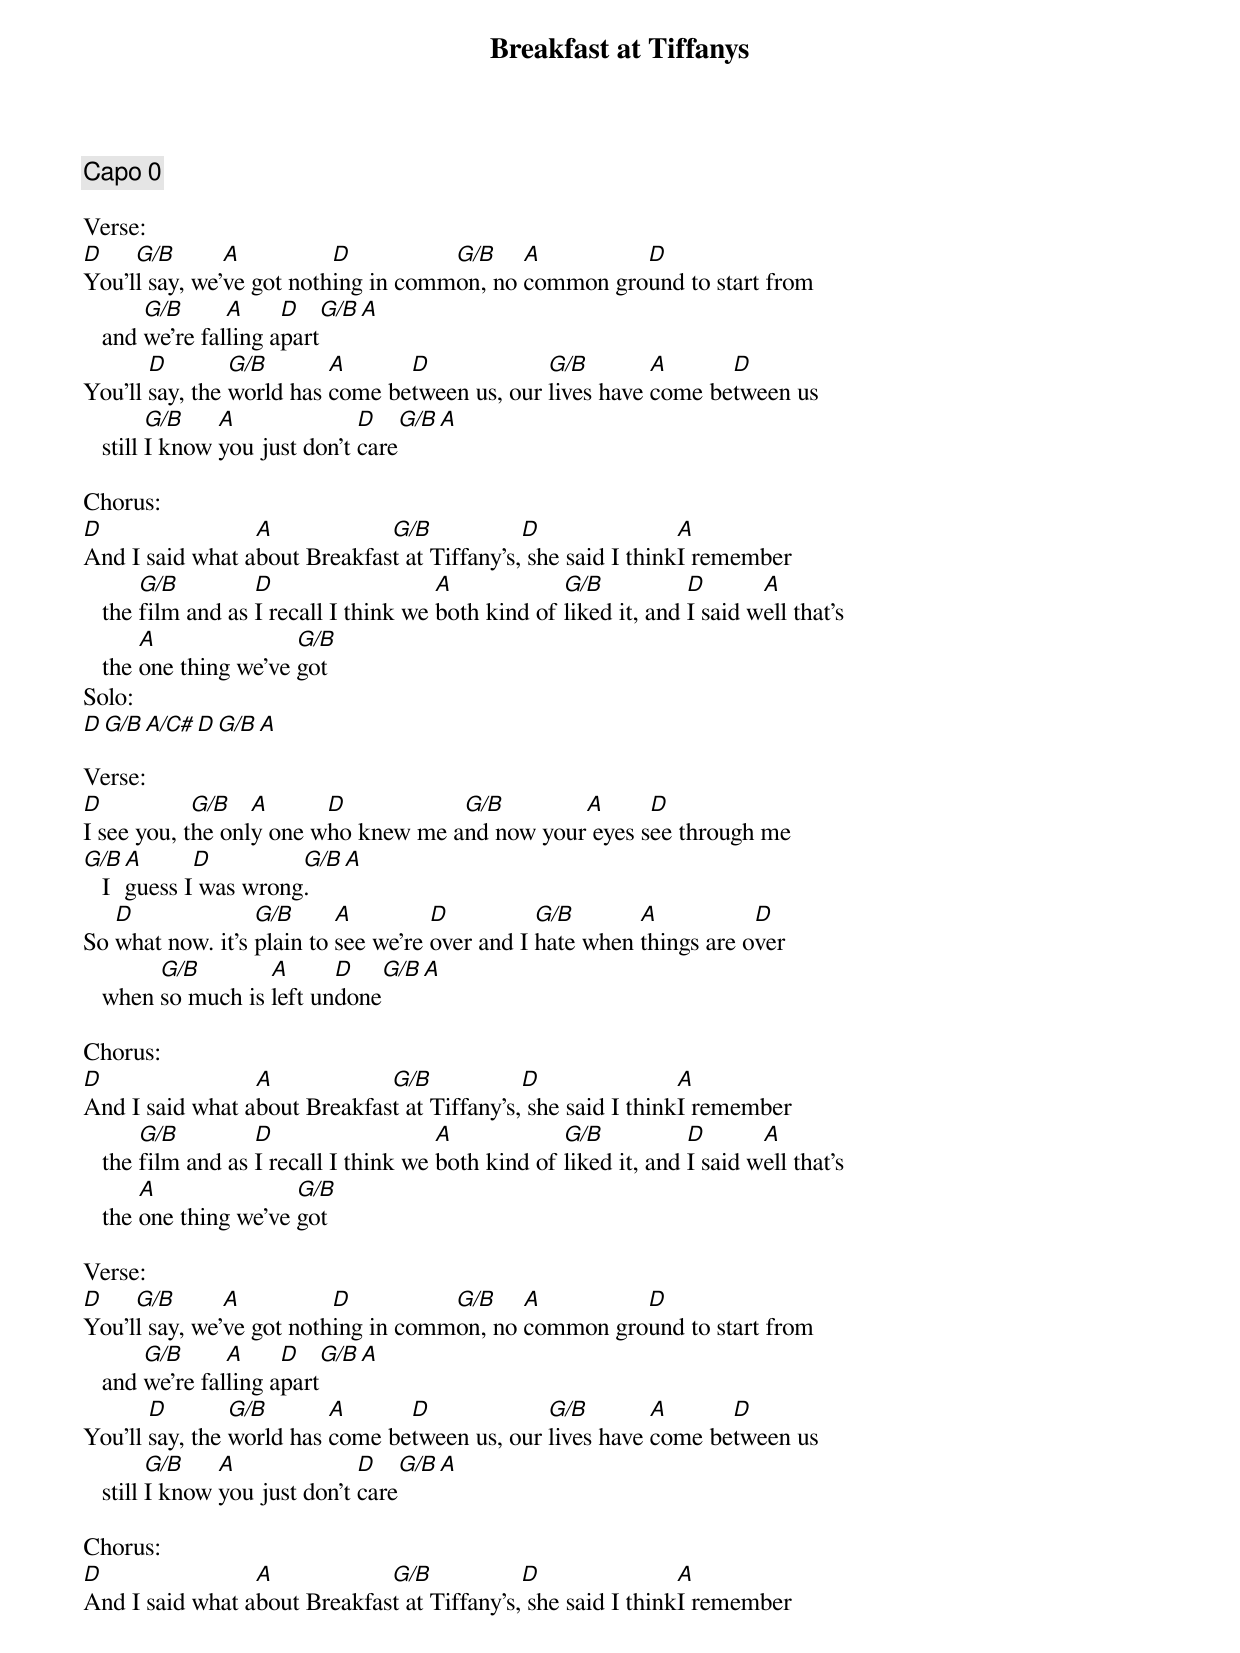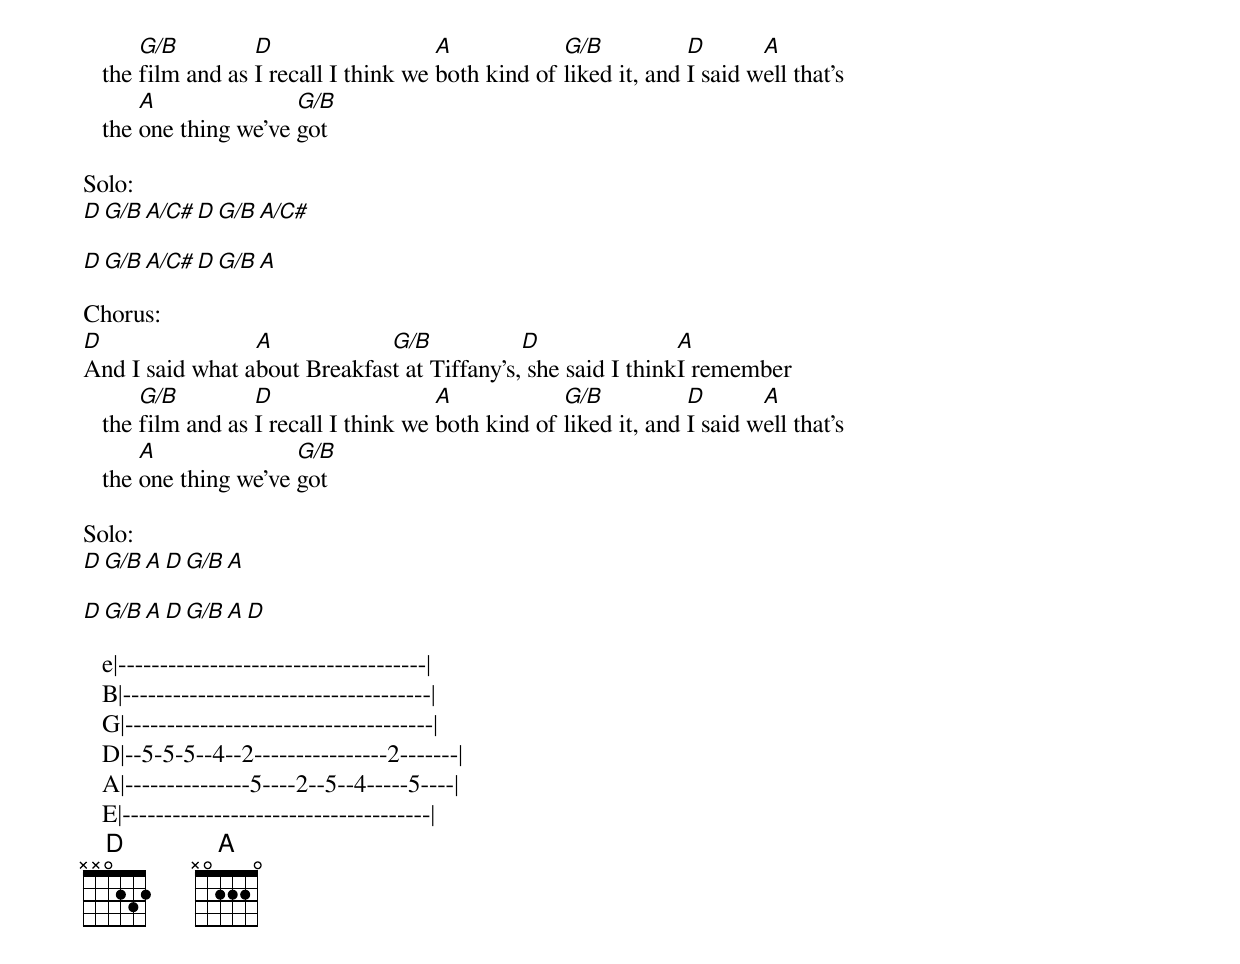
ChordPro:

{title:Breakfast at Tiffanys}
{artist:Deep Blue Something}
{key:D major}
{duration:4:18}
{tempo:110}
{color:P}

{comment: Capo 0}

Verse:
[D]You'l[G/B]l say, we'[A]ve got noth[D]ing in comm[G/B]on, no [A]common gro[D]und to start from
   and [G/B]we're fal[A]ling a[D]part[G/B][A]
You'll [D]say, the [G/B]world has [A]come be[D]tween us, our [G/B]lives have [A]come be[D]tween us
   still [G/B]I know [A]you just don't [D]care[G/B][A]

Chorus:
[D]And I said what a[A]bout Breakfas[G/B]t at Tiffany's,[D] she said I think[A]I remember
   the [G/B]film and as [D]I recall I think we [A]both kind of [G/B]liked it, and [D]I said w[A]ell that's
   the [A]one thing we've [G/B]got
Solo:
[D][G/B][A/C#][D][G/B][A]

Verse:
[D]I see you, t[G/B]he onl[A]y one w[D]ho knew me a[G/B]nd now your[A] eyes s[D]ee through me
[G/B]   I [A]guess I[D] was wrong[G/B].[A]
So [D]what now. it's [G/B]plain to [A]see we're [D]over and I [G/B]hate when [A]things are o[D]ver
   when [G/B]so much is [A]left un[D]done[G/B][A]

Chorus:
[D]And I said what a[A]bout Breakfas[G/B]t at Tiffany's,[D] she said I think[A]I remember
   the [G/B]film and as [D]I recall I think we [A]both kind of [G/B]liked it, and [D]I said w[A]ell that's
   the [A]one thing we've [G/B]got

Verse:
[D]You'l[G/B]l say, we'[A]ve got noth[D]ing in comm[G/B]on, no [A]common gro[D]und to start from
   and [G/B]we're fal[A]ling a[D]part[G/B][A]
You'll [D]say, the [G/B]world has [A]come be[D]tween us, our [G/B]lives have [A]come be[D]tween us
   still [G/B]I know [A]you just don't [D]care[G/B][A]

Chorus:
[D]And I said what a[A]bout Breakfas[G/B]t at Tiffany's,[D] she said I think[A]I remember
   the [G/B]film and as [D]I recall I think we [A]both kind of [G/B]liked it, and [D]I said w[A]ell that's
   the [A]one thing we've [G/B]got

Solo:
[D][G/B][A/C#][D][G/B][A/C#]

[D][G/B][A/C#][D][G/B][A]

Chorus:
[D]And I said what a[A]bout Breakfas[G/B]t at Tiffany's,[D] she said I think[A]I remember
   the [G/B]film and as [D]I recall I think we [A]both kind of [G/B]liked it, and [D]I said w[A]ell that's
   the [A]one thing we've [G/B]got

Solo:
[D][G/B][A][D][G/B][A]

[D][G/B][A][D][G/B][A][D]

   e|-------------------------------------|
   B|-------------------------------------|
   G|-------------------------------------|
   D|--5-5-5--4--2----------------2-------|
   A|---------------5----2--5--4-----5----|
   E|-------------------------------------|
